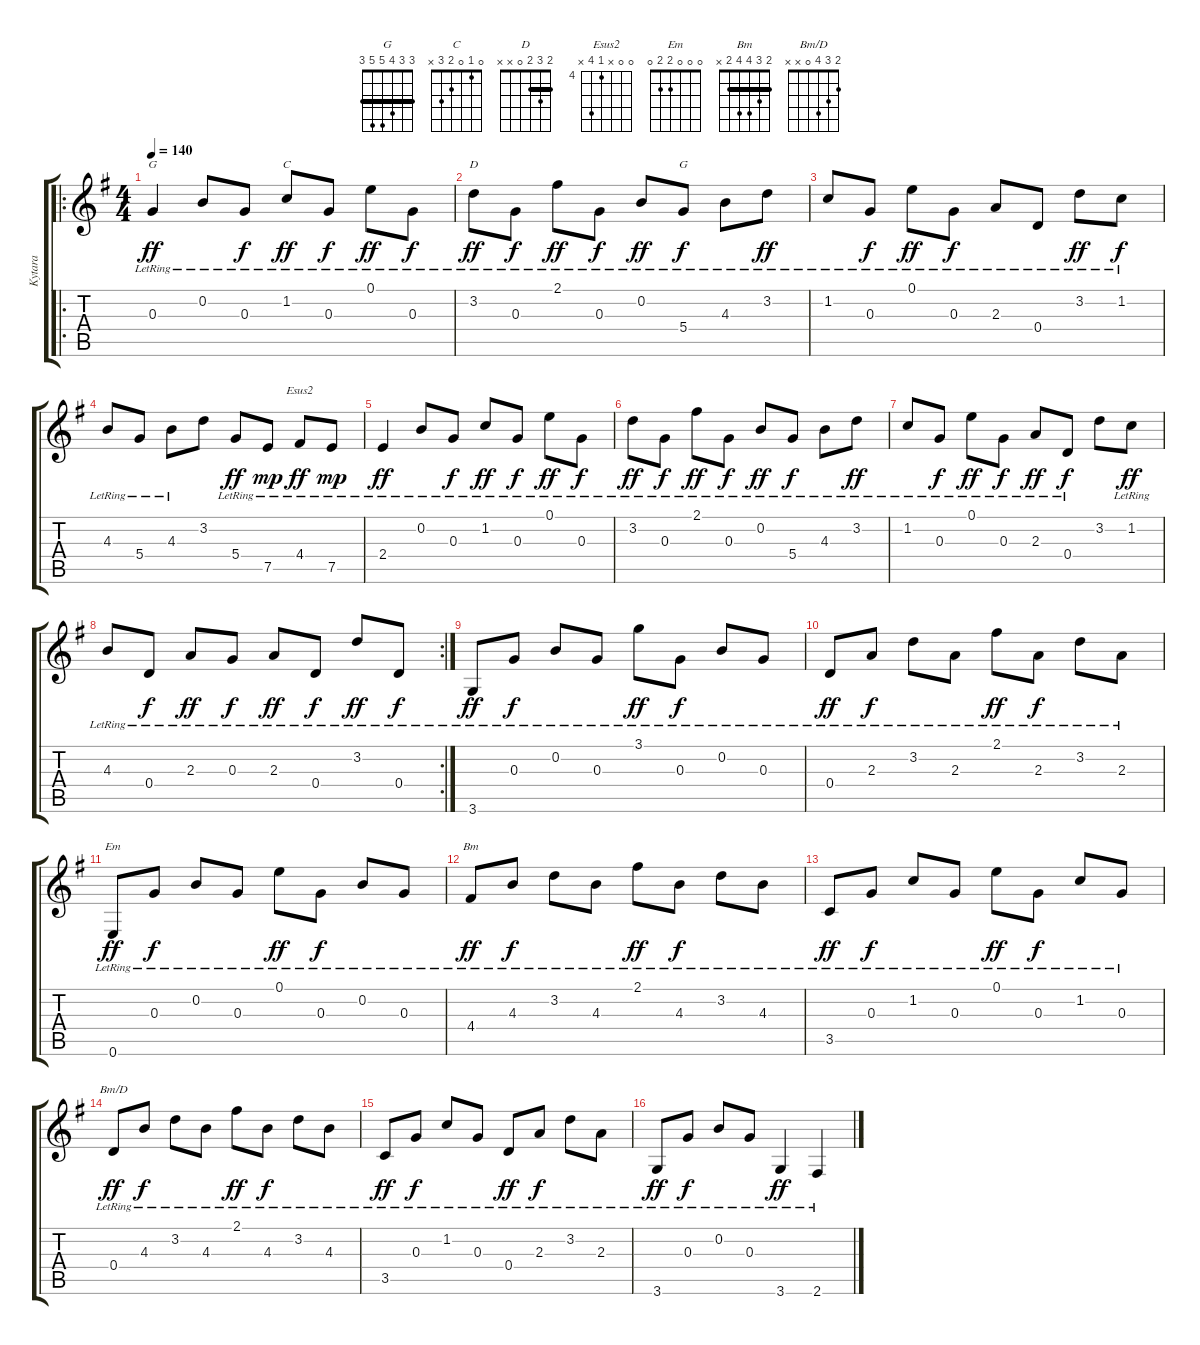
\track ("Kytara" "Kytara") {instrument acousticguitarsteel}
\staff {score tabs}
\tuning (E4 B3 G3 D3 A2 E2) {hide}
\chord ("G" 3 0 0 0 2 3)
\chord ("C" 0 1 0 2 3 x)
\chord ("D" 2 3 2 0 x x) {barre 2}
\chord ("G" 3 3 4 5 5 3) {barre 3}
\chord ("Esus2" 0 0 x 4 7 x) {firstfret 4}
\chord ("Em" 0 0 0 2 2 0)
\chord ("Bm" 2 3 4 4 2 x) {barre 2}
\chord ("Bm/D" 2 3 4 0 x x)
\ro
\ts (4 4)
\tempo 140
\clef g2
\ks g
0.3{lr}.4{ch "G" dy ff instrument acousticguitarsteel} 0.2{lr}.8 0.3{lr}.8{dy f} 1.2{lr}.8{ch "C" dy ff} 0.3{lr}.8{dy f} 0.1{lr}.8{dy ff} 0.3{lr}.8{dy f} |
3.2{lr}.8{ch "D" dy ff} 0.3{lr}.8{dy f} 2.1{lr}.8{dy ff} 0.3{lr}.8{dy f} 0.2{lr}.8{dy ff} 5.4{lr}.8{ch "G" dy f} 4.3{lr}.8 3.2{lr}.8{dy ff} |
1.2{lr}.8 0.3{lr}.8{dy f} 0.1{lr}.8{dy ff} 0.3{lr}.8{dy f} 2.3{lr}.8 0.4{lr}.8 3.2{lr}.8{dy ff} 1.2{lr}.8{dy f} |
4.3{lr}.8 5.4{lr}.8 4.3{lr}.8 3.2.8 5.4{lr}.8{dy ff} 7.5{lr}.8{dy mp} 4.4{lr}.8{ch "Esus2" dy ff} 7.5{lr}.8{dy mp} |
2.4{lr}.4{dy ff} 0.2{lr}.8 0.3{lr}.8{dy f} 1.2{lr}.8{dy ff} 0.3{lr}.8{dy f} 0.1{lr}.8{dy ff} 0.3{lr}.8{dy f} |
3.2{lr}.8{dy ff} 0.3{lr}.8{dy f} 2.1{lr}.8{dy ff} 0.3{lr}.8{dy f} 0.2{lr}.8{dy ff} 5.4{lr}.8{dy f} 4.3{lr}.8 3.2{lr}.8{dy ff} |
1.2{lr}.8 0.3{lr}.8{dy f} 0.1{lr}.8{dy ff} 0.3{lr}.8{dy f} 2.3{lr}.8{dy ff} 0.4{lr}.8{dy f} 3.2.8 1.2{lr}.8{dy ff} |
\rc 2
4.3{lr}.8 0.4{lr}.8{dy f} 2.3{lr}.8{dy ff} 0.3{lr}.8{dy f} 2.3{lr}.8{dy ff} 0.4{lr}.8{dy f} 3.2{lr}.8{dy ff} 0.4{lr}.8{dy f} |
3.6{lr}.8{dy ff} 0.3{lr}.8{dy f} 0.2{lr}.8 0.3{lr}.8 3.1{lr}.8{dy ff} 0.3{lr}.8{dy f} 0.2{lr}.8 0.3{lr}.8 |
0.4{lr}.8{dy ff} 2.3{lr}.8{dy f} 3.2{lr}.8 2.3{lr}.8 2.1{lr}.8{dy ff} 2.3{lr}.8{dy f} 3.2{lr}.8 2.3{lr}.8 |
0.6{lr}.8{ch "Em" dy ff} 0.3{lr}.8{dy f} 0.2{lr}.8 0.3{lr}.8 0.1{lr}.8{dy ff} 0.3{lr}.8{dy f} 0.2{lr}.8 0.3{lr}.8 |
4.4{lr}.8{ch "Bm" dy ff} 4.3{lr}.8{dy f} 3.2{lr}.8 4.3{lr}.8 2.1{lr}.8{dy ff} 4.3{lr}.8{dy f} 3.2{lr}.8 4.3{lr}.8 |
3.5{lr}.8{dy ff} 0.3{lr}.8{dy f} 1.2{lr}.8 0.3{lr}.8 0.1{lr}.8{dy ff} 0.3{lr}.8{dy f} 1.2{lr}.8 0.3{lr}.8 |
0.4{lr}.8{ch "Bm/D" dy ff} 4.3{lr}.8{dy f} 3.2{lr}.8 4.3{lr}.8 2.1{lr}.8{dy ff} 4.3{lr}.8{dy f} 3.2{lr}.8 4.3{lr}.8 |
3.5{lr}.8{dy ff} 0.3{lr}.8{dy f} 1.2{lr}.8 0.3{lr}.8 0.4{lr}.8{dy ff} 2.3{lr}.8{dy f} 3.2{lr}.8 2.3{lr}.8 |
3.6{lr}.8{dy ff} 0.3{lr}.8{dy f} 0.2{lr}.8 0.3{lr}.8 3.6{lr}.4{dy ff} 2.6{lr}.4
